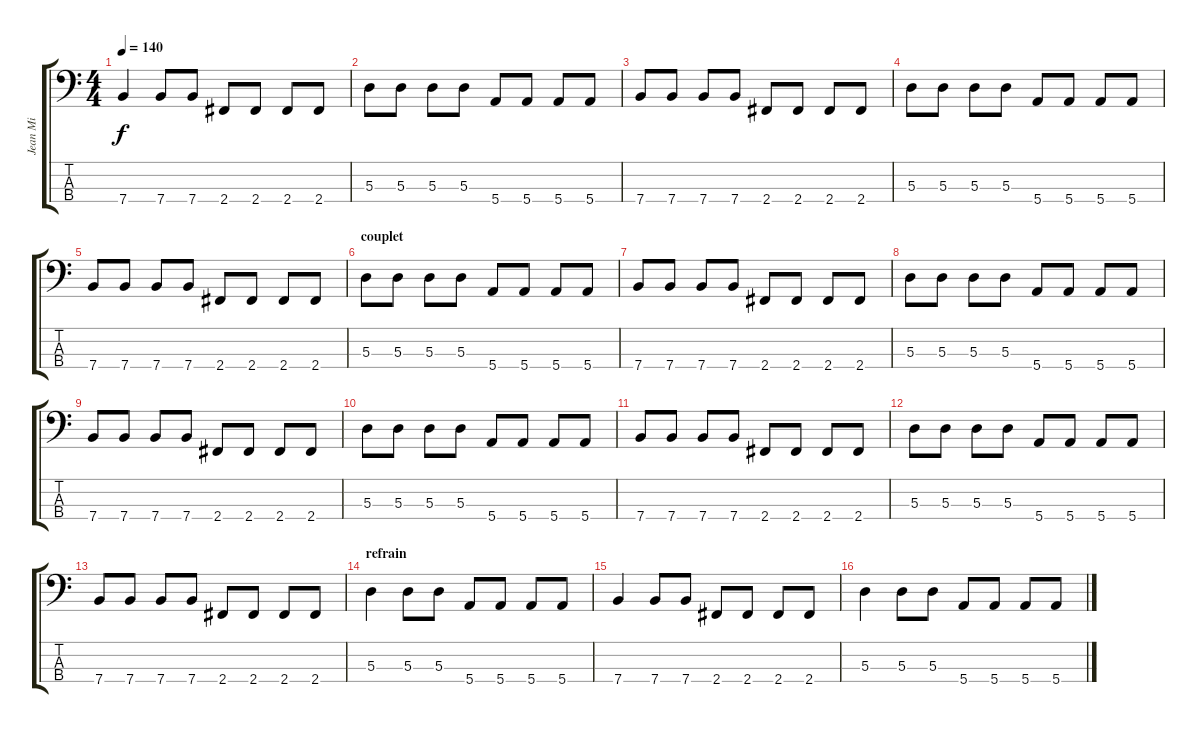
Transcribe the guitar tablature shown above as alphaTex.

\track ("Jean Mi" "Jean Mi") {instrument electricbasspick}
\staff {score tabs}
\tuning (G2 D2 A1 E1) {hide}
\ts (4 4)
\tempo 140
\clef f4
\ks c
7.4.4{dy f} 7.4.8 7.4.8 2.4.8 2.4.8 2.4.8 2.4.8 |
5.3.8 5.3.8 5.3.8 5.3.8 5.4.8 5.4.8 5.4.8 5.4.8 |
7.4.8 7.4.8 7.4.8 7.4.8 2.4.8 2.4.8 2.4.8 2.4.8 |
5.3.8 5.3.8 5.3.8 5.3.8 5.4.8 5.4.8 5.4.8 5.4.8 |
7.4.8 7.4.8 7.4.8 7.4.8 2.4.8 2.4.8 2.4.8 2.4.8 |
\section ("" "couplet")
5.3.8 5.3.8 5.3.8 5.3.8 5.4.8 5.4.8 5.4.8 5.4.8 |
7.4.8 7.4.8 7.4.8 7.4.8 2.4.8 2.4.8 2.4.8 2.4.8 |
5.3.8 5.3.8 5.3.8 5.3.8 5.4.8 5.4.8 5.4.8 5.4.8 |
7.4.8 7.4.8 7.4.8 7.4.8 2.4.8 2.4.8 2.4.8 2.4.8 |
5.3.8 5.3.8 5.3.8 5.3.8 5.4.8 5.4.8 5.4.8 5.4.8 |
7.4.8 7.4.8 7.4.8 7.4.8 2.4.8 2.4.8 2.4.8 2.4.8 |
5.3.8 5.3.8 5.3.8 5.3.8 5.4.8 5.4.8 5.4.8 5.4.8 |
7.4.8 7.4.8 7.4.8 7.4.8 2.4.8 2.4.8 2.4.8 2.4.8 |
\section ("" "refrain")
5.3.4 5.3.8 5.3.8 5.4.8 5.4.8 5.4.8 5.4.8 |
7.4.4 7.4.8 7.4.8 2.4.8 2.4.8 2.4.8 2.4.8 |
5.3.4 5.3.8 5.3.8 5.4.8 5.4.8 5.4.8 5.4.8
